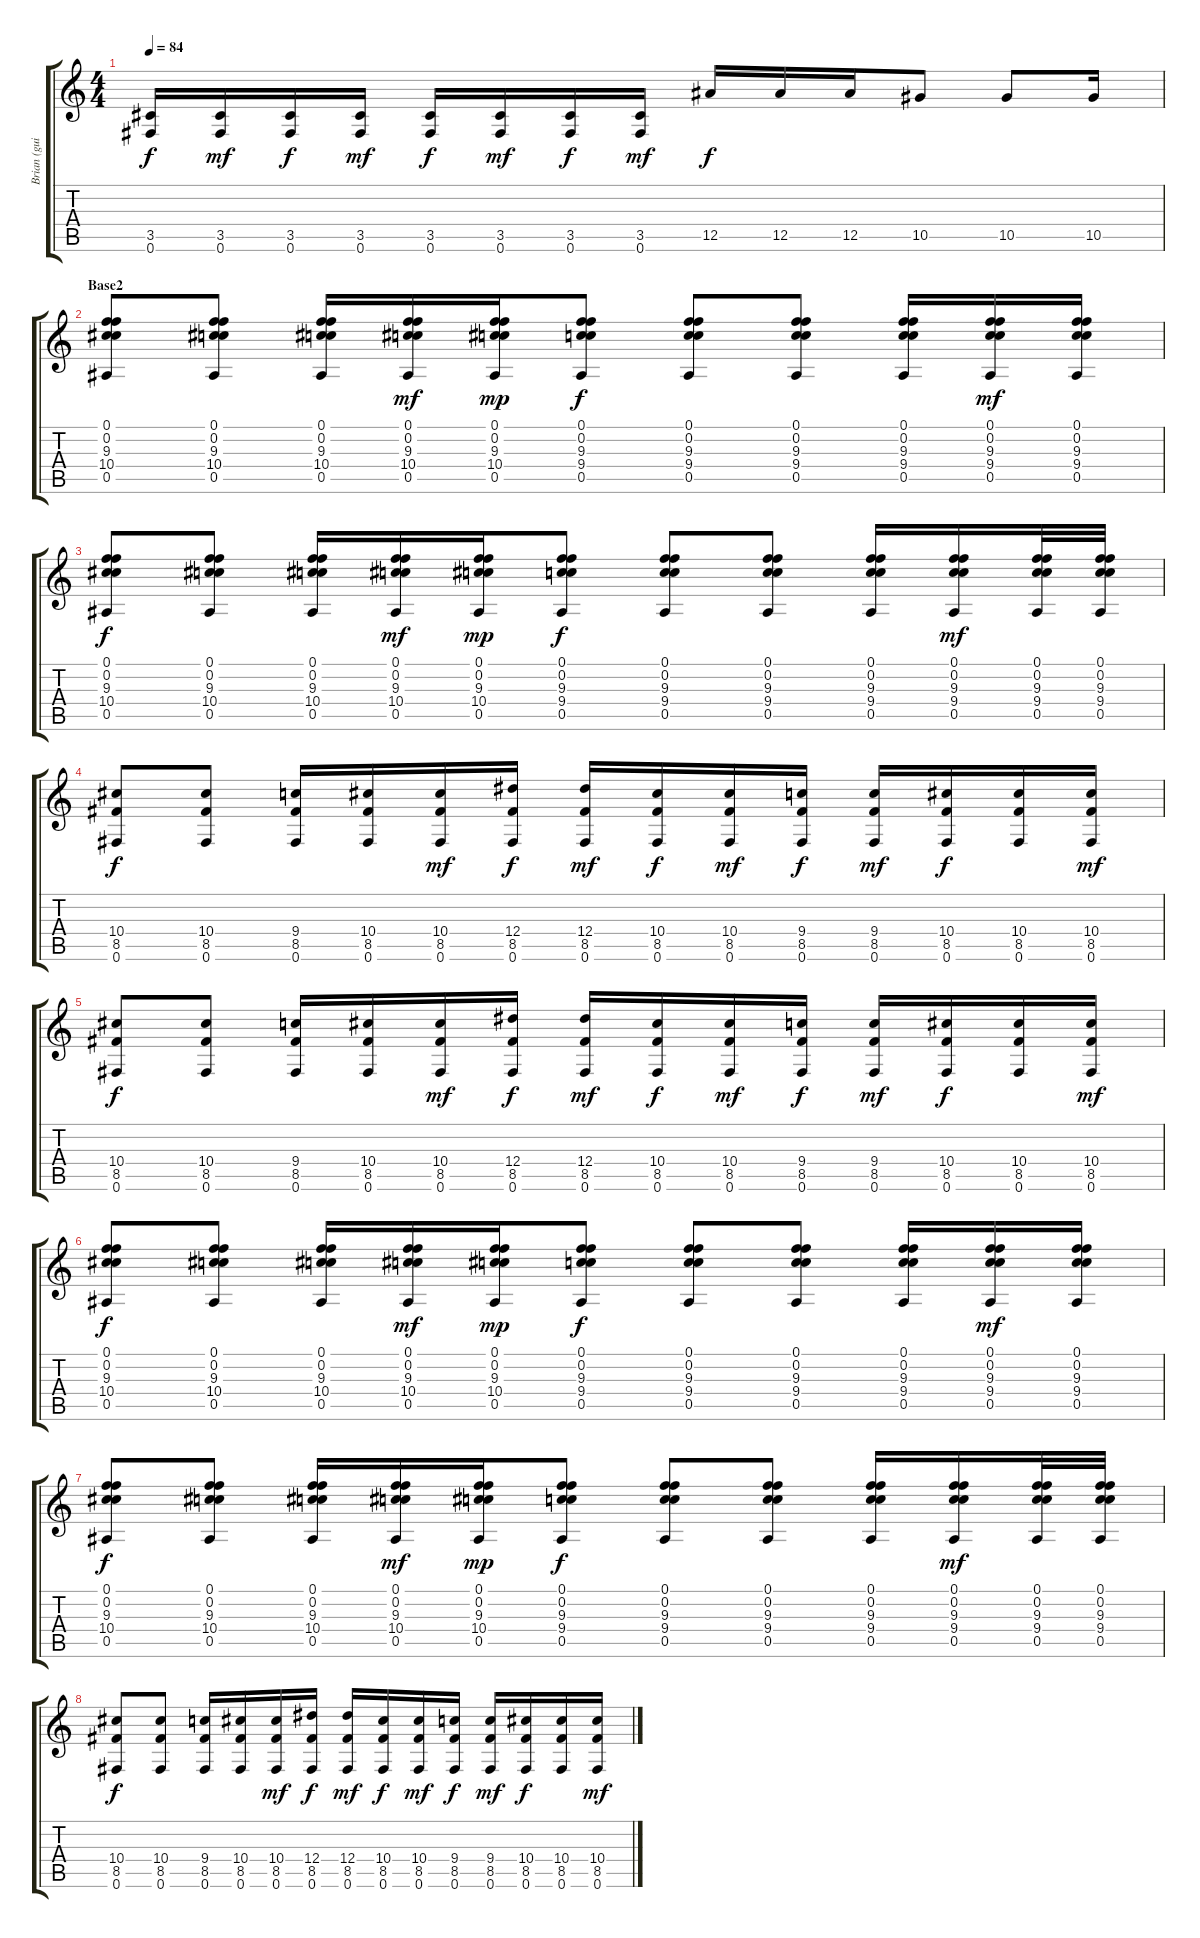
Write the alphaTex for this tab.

\track ("Brian (guit. limpa)" "Brian (gui") {instrument electricguitarjazz}
\staff {score tabs}
\tuning (F4 C4 Ab3 Eb3 Bb2 Gb2) {hide}
\ts (4 4)
\tempo 84
\clef g2
\ks c
(3.5 0.6).16{dy f} (3.5 0.6).16{dy mf} (3.5 0.6).16{dy f} (3.5 0.6).16{dy mf} (3.5 0.6).16{dy f} (3.5 0.6).16{dy mf} (3.5 0.6).16{dy f} (3.5 0.6).16{dy mf} 12.5.16{dy f} 12.5.16 12.5.16 10.5.8 10.5.8 10.5.16 |
\section ("" "Base2")
(0.1 0.2 9.3 10.4 0.5).8 (0.1 0.2 9.3 10.4 0.5).8 (0.1 0.2 9.3 10.4 0.5).16 (0.1 0.2 9.3 10.4 0.5).16{dy mf} (0.1 0.2 9.3 10.4 0.5).16{dy mp} (0.1 0.2 9.3 9.4 0.5).8{dy f} (0.1 0.2 9.3 9.4 0.5).8 (0.1 0.2 9.3 9.4 0.5).8 (0.1 0.2 9.3 9.4 0.5).16 (0.1 0.2 9.3 9.4 0.5).16{dy mf} (0.1 0.2 9.3 9.4 0.5).16 |
(0.1 0.2 9.3 10.4 0.5).8{dy f} (0.1 0.2 9.3 10.4 0.5).8 (0.1 0.2 9.3 10.4 0.5).16 (0.1 0.2 9.3 10.4 0.5).16{dy mf} (0.1 0.2 9.3 10.4 0.5).16{dy mp} (0.1 0.2 9.3 9.4 0.5).8{dy f} (0.1 0.2 9.3 9.4 0.5).8 (0.1 0.2 9.3 9.4 0.5).8 (0.1 0.2 9.3 9.4 0.5).16 (0.1 0.2 9.3 9.4 0.5).16{dy mf} (0.1 0.2 9.3 9.4 0.5).32 (0.1 0.2 9.3 9.4 0.5).32 |
(10.4 8.5 0.6).8{dy f} (10.4 8.5 0.6).8 (9.4 8.5 0.6).16 (10.4 8.5 0.6).16 (10.4 8.5 0.6).16{dy mf} (12.4 8.5 0.6).16{dy f} (12.4 8.5 0.6).16{dy mf} (10.4 8.5 0.6).16{dy f} (10.4 8.5 0.6).16{dy mf} (9.4 8.5 0.6).16{dy f} (9.4 8.5 0.6).16{dy mf} (10.4 8.5 0.6).16{dy f} (10.4 8.5 0.6).16 (10.4 8.5 0.6).16{dy mf} |
(10.4 8.5 0.6).8{dy f} (10.4 8.5 0.6).8 (9.4 8.5 0.6).16 (10.4 8.5 0.6).16 (10.4 8.5 0.6).16{dy mf} (12.4 8.5 0.6).16{dy f} (12.4 8.5 0.6).16{dy mf} (10.4 8.5 0.6).16{dy f} (10.4 8.5 0.6).16{dy mf} (9.4 8.5 0.6).16{dy f} (9.4 8.5 0.6).16{dy mf} (10.4 8.5 0.6).16{dy f} (10.4 8.5 0.6).16 (10.4 8.5 0.6).16{dy mf} |
(0.1 0.2 9.3 10.4 0.5).8{dy f} (0.1 0.2 9.3 10.4 0.5).8 (0.1 0.2 9.3 10.4 0.5).16 (0.1 0.2 9.3 10.4 0.5).16{dy mf} (0.1 0.2 9.3 10.4 0.5).16{dy mp} (0.1 0.2 9.3 9.4 0.5).8{dy f} (0.1 0.2 9.3 9.4 0.5).8 (0.1 0.2 9.3 9.4 0.5).8 (0.1 0.2 9.3 9.4 0.5).16 (0.1 0.2 9.3 9.4 0.5).16{dy mf} (0.1 0.2 9.3 9.4 0.5).16 |
(0.1 0.2 9.3 10.4 0.5).8{dy f} (0.1 0.2 9.3 10.4 0.5).8 (0.1 0.2 9.3 10.4 0.5).16 (0.1 0.2 9.3 10.4 0.5).16{dy mf} (0.1 0.2 9.3 10.4 0.5).16{dy mp} (0.1 0.2 9.3 9.4 0.5).8{dy f} (0.1 0.2 9.3 9.4 0.5).8 (0.1 0.2 9.3 9.4 0.5).8 (0.1 0.2 9.3 9.4 0.5).16 (0.1 0.2 9.3 9.4 0.5).16{dy mf} (0.1 0.2 9.3 9.4 0.5).32 (0.1 0.2 9.3 9.4 0.5).32 |
(10.4 8.5 0.6).8{dy f} (10.4 8.5 0.6).8 (9.4 8.5 0.6).16 (10.4 8.5 0.6).16 (10.4 8.5 0.6).16{dy mf} (12.4 8.5 0.6).16{dy f} (12.4 8.5 0.6).16{dy mf} (10.4 8.5 0.6).16{dy f} (10.4 8.5 0.6).16{dy mf} (9.4 8.5 0.6).16{dy f} (9.4 8.5 0.6).16{dy mf} (10.4 8.5 0.6).16{dy f} (10.4 8.5 0.6).16 (10.4 8.5 0.6).16{dy mf}
